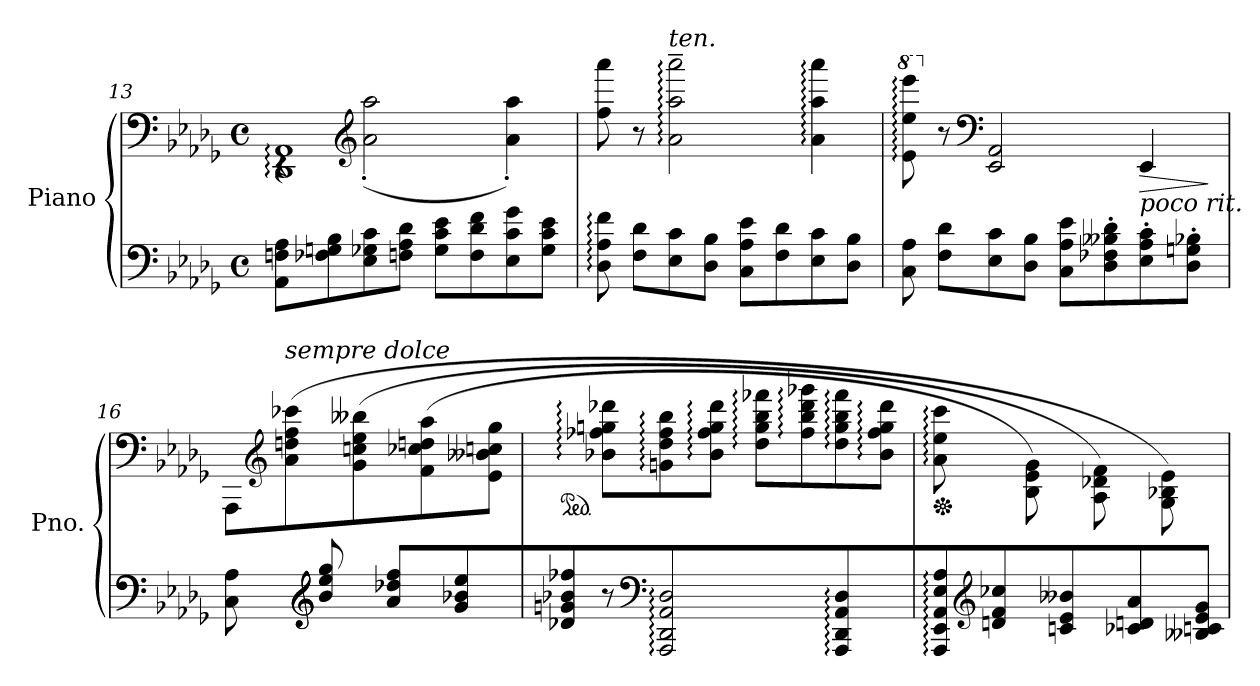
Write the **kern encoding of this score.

**kern	**kern	**dynam
*part1	*part1	*part1
*staff2	*staff1	*staff1/2
*I"Piano	*	*
*I'Pno.	*	*
*clefF4	*clefF4	*
*k[b-e-a-d-g-]	*k[b-e-a-d-g-]	*
*M4/4	*M4/4	*
*met(c)	*met(c)	*
=13	=13	=13
*	*^	*
8AA-\ 8Fn\ 8A-\L	1DD-: 1AA-:	4rEE	.
8F-X\ 8Gn\ 8B-\	.	.	.
*	*clefG2	*	*
8E-\ 8G-X\ 8c\	.	(>2a-\' 2aa-\'	.
8Fn\ 8A-\ 8d-\J	.	.	.
8G-\ 8c\ 8e-\L	.	.	.
8F\ 8d-\ 8f\	.	.	.
8E-\ 8c\ 8g-\	.	4a-\' 4aa-\')	.
8G-\ 8c\ 8e-\J	.	.	.
*	*v	*v	*
!!LO:LB:g=z
=14	=14	=14
8D-\: 8A-\: 8f\:	8ff\ 8aaa-\	.
8F\ 8d-\L	8r	.
!	!LO:TX:a:i:t=ten.	!
8E-\ 8c\	2a-\:~ 2aa-\:~ 2aaa-\:~	.
8D-\ 8B-\J	.	.
8C\ 8A-\ 8e-\L	.	.
8F\ 8d-\	.	.
8E-\ 8c\	4a-\: 4aa-\: 4aaa-\:	.
8D-\ 8B-\J	.	.
!!LO:PB:g=z
=15	=15	=15
*	*8va	*
8C\ 8A-\	8ee-\: 8eee-\: 8eeee-\:	.
*	*X8va	*
8F\ 8d-\L	8r	.
*	*clefF4	*
8E-\ 8c\	2EE-/ 2AA-/	.
8D-\ 8B-\J	.	.
8C\ 8A-\ 8e-\L	.	.
8D-\' 8F-X\' 8B--X\' 8d-\'	.	.
!	!LO:TX:b:i:t=poco rit.	!
!	!	!LO:HP:b
8E-\' 8A-\' 8c\'	4EE-/	>
8D-\' 8Gn\' 8B-X\'J	.	.
.	.	]
=16	=16	=16
*^	*	*
4ryy	8C\ 8A-\	8AAA-/	.
*	*	*clefG2	*
!	!	!LO:TX:a:i:t=sempre dolce	!
.	8ryy	(>8a-\ 8ddn\ 8ff\ 8ccc-X\L	.
*clefG2	*	*	*
8b-/ 8ee-/ 8gg-/)	2.reyy	8ryy	.
8ryy	.	(>8g-\ 8ccn\ 8ee-\ 8bb--X\J	.
8a-/ 8dd-X/ 8ff/L)	.	8ryy	.
8ryy	.	(>8f\ 8cc-X\ 8ddn\ 8aa-\	.
8g-/ 8b-X/ 8ee-/)	.	8ryy	.
8ryy	.	8e-\ 8b--X\ 8ccn\ 8gg-\J	.
*v	*v	*	*
=17	=17	=17
*	*ped	*
8d-X/ 8gn/ 8b-X/ 8ff-X/	8ryy	.
8r	8b-X\: 8ff-X\: 8ggn\: 8ddd-X\:L	.
*clefF4	*	*
2AAA-\: 2DD-\: 2AA-\: 2D-\:	8gn\: 8dd-\: 8ff-\: 8bb-\:	.
.	8b-\: 8ff-\: 8gg\: 8ddd-\:J	.
.	8dd-\: 8gg\: 8bb-\: 8fff-X\:L	.
.	8ff-\: 8bb-\: 8ddd-\: 8ggg-X\:	.
4AAA-\: 4DD-\: 4AA-\: 4D-\:	8dd-\: 8gg\: 8bb-\: 8fff-\:	.
.	8b-\: 8ff-\: 8gg\: 8ddd-\:J	.
!!LO:LB:g=z
=18	=18	=18
*	*Xped	*
*	*^	*
8AAA-\: 8EE-\: 8AA-\: 8E-\: 8A-\:	8a-\: 8ee-\: 8ccc\:	4ryy	.
*clefG2	*	*	*
(>8dn/ 8f/ 8cc-X/L	2..ryy	.	.
8ryy	.	8B-\ 8e-\ 8g-\)	.
(>8cn/ 8e-/ 8b--X/J	.	8ryy	.
8ryy	.	8A-\ 8d-X\ 8f\L)	.
(>8c-X/ 8dn/ 8a-/	.	8ryy	.
8ryy	.	8G-\ 8B-X\ 8e-\)	.
8B--X/ 8cn/ 8e-/ 8g-/J	.	8ryy	.
*	*v	*v	*
=	=	=
*-	*-	*-
